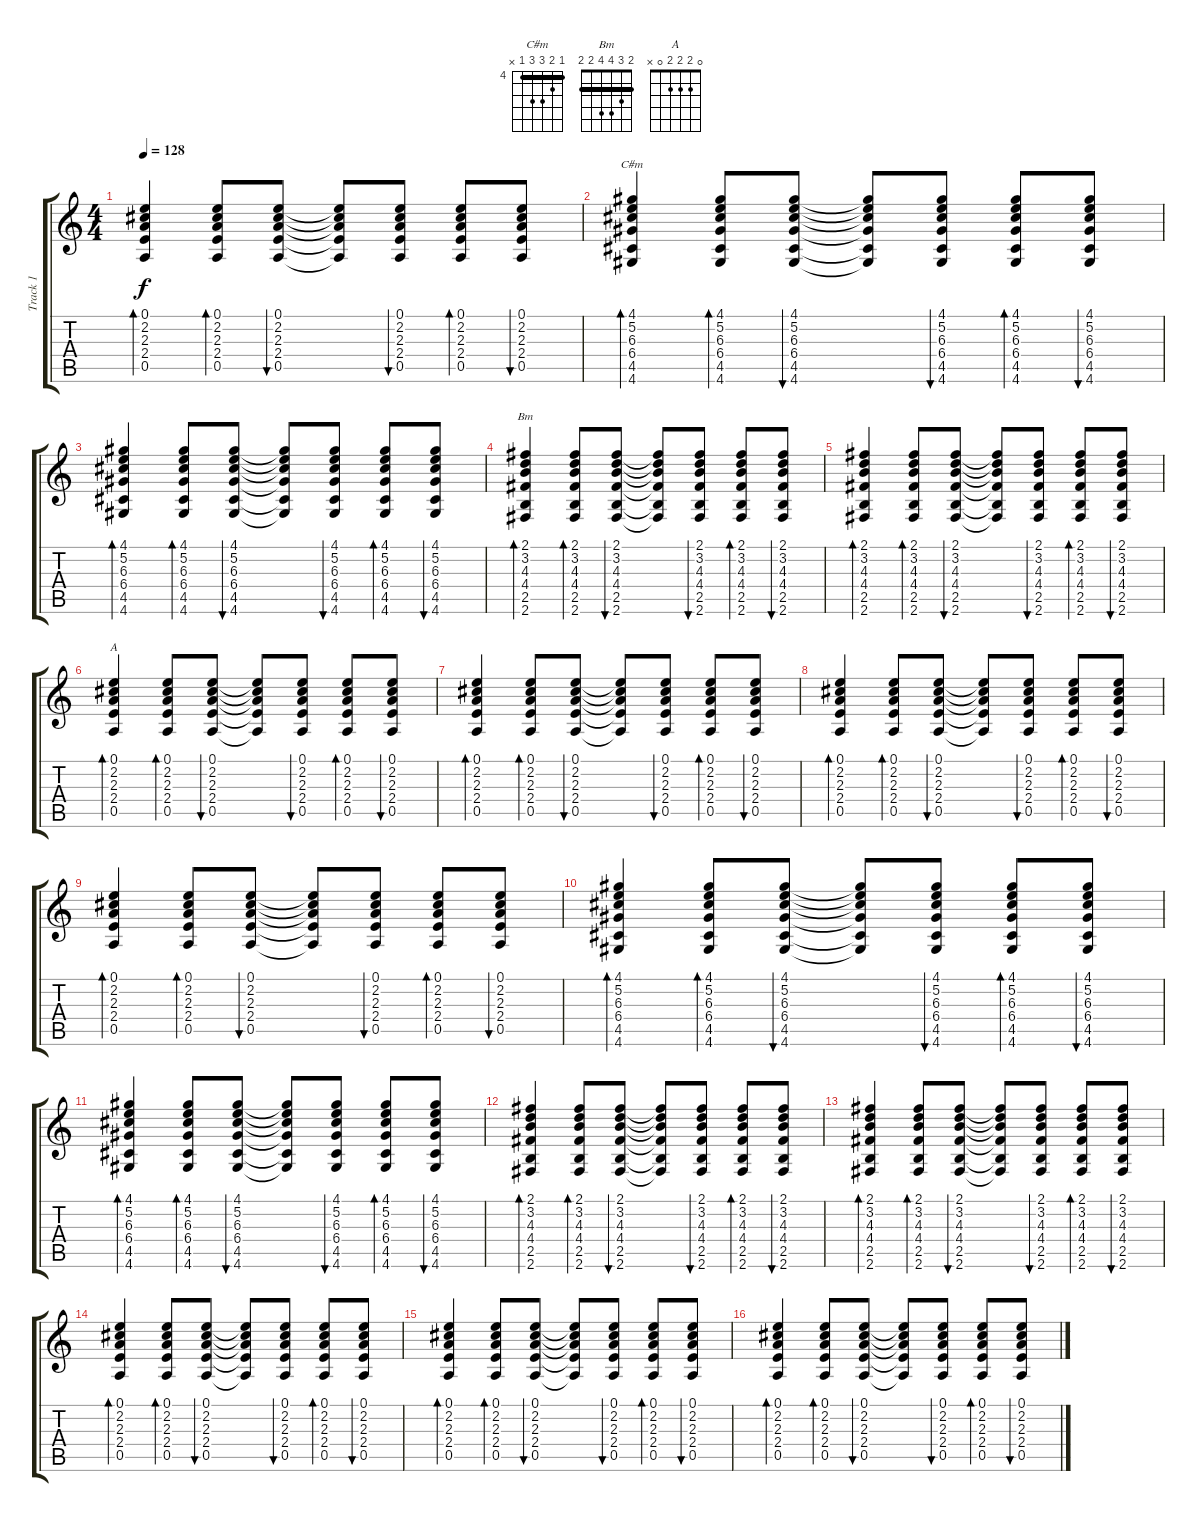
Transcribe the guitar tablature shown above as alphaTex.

\track ("Track 1" "Track 1") {instrument acousticguitarsteel}
\staff {score tabs}
\tuning (E4 B3 G3 D3 A2 E2) {hide}
\chord ("C#m" 4 5 6 6 4 x) {firstfret 4 barre 4}
\chord ("Bm" 2 3 4 4 2 2) {barre 2}
\chord ("A" 0 2 2 2 0 x)
\ts (4 4)
\tempo 128
\clef g2
\ks c
(0.1 2.2 2.3 2.4 0.5).4{bd 60 dy f} (0.1 2.2 2.3 2.4 0.5).8{bd 60} (0.1 2.2 2.3 2.4 0.5).8{bu 60} (0.1{t} 2.2{t} 2.3{t} 2.4{t} 0.5{t}).8 (0.1 2.2 2.3 2.4 0.5).8{bu 60} (0.1 2.2 2.3 2.4 0.5).8{bd 60} (0.1 2.2 2.3 2.4 0.5).8{bu 60} |
(4.1 5.2 6.3 6.4 4.5 4.6).4{bd 60 ch "C#m"} (4.1 5.2 6.3 6.4 4.5 4.6).8{bd 60} (4.1 5.2 6.3 6.4 4.5 4.6).8{bu 60} (4.1{t} 5.2{t} 6.3{t} 6.4{t} 4.5{t} 4.6{t}).8 (4.1 5.2 6.3 6.4 4.5 4.6).8{bu 60} (4.1 5.2 6.3 6.4 4.5 4.6).8{bd 60} (4.1 5.2 6.3 6.4 4.5 4.6).8{bu 60} |
(4.1 5.2 6.3 6.4 4.5 4.6).4{bd 60} (4.1 5.2 6.3 6.4 4.5 4.6).8{bd 60} (4.1 5.2 6.3 6.4 4.5 4.6).8{bu 60} (4.1{t} 5.2{t} 6.3{t} 6.4{t} 4.5{t} 4.6{t}).8 (4.1 5.2 6.3 6.4 4.5 4.6).8{bu 60} (4.1 5.2 6.3 6.4 4.5 4.6).8{bd 60} (4.1 5.2 6.3 6.4 4.5 4.6).8{bu 60} |
(2.1 3.2 4.3 4.4 2.5 2.6).4{bd 60 ch "Bm"} (2.1 3.2 4.3 4.4 2.5 2.6).8{bd 60} (2.1 3.2 4.3 4.4 2.5 2.6).8{bu 60} (2.1{t} 3.2{t} 4.3{t} 4.4{t} 2.5{t} 2.6{t}).8 (2.1 3.2 4.3 4.4 2.5 2.6).8{bu 60} (2.1 3.2 4.3 4.4 2.5 2.6).8{bd 60} (2.1 3.2 4.3 4.4 2.5 2.6).8{bu 60} |
(2.1 3.2 4.3 4.4 2.5 2.6).4{bd 60} (2.1 3.2 4.3 4.4 2.5 2.6).8{bd 60} (2.1 3.2 4.3 4.4 2.5 2.6).8{bu 60} (2.1{t} 3.2{t} 4.3{t} 4.4{t} 2.5{t} 2.6{t}).8 (2.1 3.2 4.3 4.4 2.5 2.6).8{bu 60} (2.1 3.2 4.3 4.4 2.5 2.6).8{bd 60} (2.1 3.2 4.3 4.4 2.5 2.6).8{bu 60} |
(0.1 2.2 2.3 2.4 0.5).4{bd 60 ch "A"} (0.1 2.2 2.3 2.4 0.5).8{bd 60} (0.1 2.2 2.3 2.4 0.5).8{bu 60} (0.1{t} 2.2{t} 2.3{t} 2.4{t} 0.5{t}).8 (0.1 2.2 2.3 2.4 0.5).8{bu 60} (0.1 2.2 2.3 2.4 0.5).8{bd 60} (0.1 2.2 2.3 2.4 0.5).8{bu 60} |
(0.1 2.2 2.3 2.4 0.5).4{bd 60} (0.1 2.2 2.3 2.4 0.5).8{bd 60} (0.1 2.2 2.3 2.4 0.5).8{bu 60} (0.1{t} 2.2{t} 2.3{t} 2.4{t} 0.5{t}).8 (0.1 2.2 2.3 2.4 0.5).8{bu 60} (0.1 2.2 2.3 2.4 0.5).8{bd 60} (0.1 2.2 2.3 2.4 0.5).8{bu 60} |
(0.1 2.2 2.3 2.4 0.5).4{bd 60} (0.1 2.2 2.3 2.4 0.5).8{bd 60} (0.1 2.2 2.3 2.4 0.5).8{bu 60} (0.1{t} 2.2{t} 2.3{t} 2.4{t} 0.5{t}).8 (0.1 2.2 2.3 2.4 0.5).8{bu 60} (0.1 2.2 2.3 2.4 0.5).8{bd 60} (0.1 2.2 2.3 2.4 0.5).8{bu 60} |
(0.1 2.2 2.3 2.4 0.5).4{bd 60} (0.1 2.2 2.3 2.4 0.5).8{bd 60} (0.1 2.2 2.3 2.4 0.5).8{bu 60} (0.1{t} 2.2{t} 2.3{t} 2.4{t} 0.5{t}).8 (0.1 2.2 2.3 2.4 0.5).8{bu 60} (0.1 2.2 2.3 2.4 0.5).8{bd 60} (0.1 2.2 2.3 2.4 0.5).8{bu 60} |
(4.1 5.2 6.3 6.4 4.5 4.6).4{bd 60} (4.1 5.2 6.3 6.4 4.5 4.6).8{bd 60} (4.1 5.2 6.3 6.4 4.5 4.6).8{bu 60} (4.1{t} 5.2{t} 6.3{t} 6.4{t} 4.5{t} 4.6{t}).8 (4.1 5.2 6.3 6.4 4.5 4.6).8{bu 60} (4.1 5.2 6.3 6.4 4.5 4.6).8{bd 60} (4.1 5.2 6.3 6.4 4.5 4.6).8{bu 60} |
(4.1 5.2 6.3 6.4 4.5 4.6).4{bd 60} (4.1 5.2 6.3 6.4 4.5 4.6).8{bd 60} (4.1 5.2 6.3 6.4 4.5 4.6).8{bu 60} (4.1{t} 5.2{t} 6.3{t} 6.4{t} 4.5{t} 4.6{t}).8 (4.1 5.2 6.3 6.4 4.5 4.6).8{bu 60} (4.1 5.2 6.3 6.4 4.5 4.6).8{bd 60} (4.1 5.2 6.3 6.4 4.5 4.6).8{bu 60} |
(2.1 3.2 4.3 4.4 2.5 2.6).4{bd 60} (2.1 3.2 4.3 4.4 2.5 2.6).8{bd 60} (2.1 3.2 4.3 4.4 2.5 2.6).8{bu 60} (2.1{t} 3.2{t} 4.3{t} 4.4{t} 2.5{t} 2.6{t}).8 (2.1 3.2 4.3 4.4 2.5 2.6).8{bu 60} (2.1 3.2 4.3 4.4 2.5 2.6).8{bd 60} (2.1 3.2 4.3 4.4 2.5 2.6).8{bu 60} |
(2.1 3.2 4.3 4.4 2.5 2.6).4{bd 60} (2.1 3.2 4.3 4.4 2.5 2.6).8{bd 60} (2.1 3.2 4.3 4.4 2.5 2.6).8{bu 60} (2.1{t} 3.2{t} 4.3{t} 4.4{t} 2.5{t} 2.6{t}).8 (2.1 3.2 4.3 4.4 2.5 2.6).8{bu 60} (2.1 3.2 4.3 4.4 2.5 2.6).8{bd 60} (2.1 3.2 4.3 4.4 2.5 2.6).8{bu 60} |
(0.1 2.2 2.3 2.4 0.5).4{bd 60} (0.1 2.2 2.3 2.4 0.5).8{bd 60} (0.1 2.2 2.3 2.4 0.5).8{bu 60} (0.1{t} 2.2{t} 2.3{t} 2.4{t} 0.5{t}).8 (0.1 2.2 2.3 2.4 0.5).8{bu 60} (0.1 2.2 2.3 2.4 0.5).8{bd 60} (0.1 2.2 2.3 2.4 0.5).8{bu 60} |
(0.1 2.2 2.3 2.4 0.5).4{bd 60} (0.1 2.2 2.3 2.4 0.5).8{bd 60} (0.1 2.2 2.3 2.4 0.5).8{bu 60} (0.1{t} 2.2{t} 2.3{t} 2.4{t} 0.5{t}).8 (0.1 2.2 2.3 2.4 0.5).8{bu 60} (0.1 2.2 2.3 2.4 0.5).8{bd 60} (0.1 2.2 2.3 2.4 0.5).8{bu 60} |
(0.1 2.2 2.3 2.4 0.5).4{bd 60} (0.1 2.2 2.3 2.4 0.5).8{bd 60} (0.1 2.2 2.3 2.4 0.5).8{bu 60} (0.1{t} 2.2{t} 2.3{t} 2.4{t} 0.5{t}).8 (0.1 2.2 2.3 2.4 0.5).8{bu 60} (0.1 2.2 2.3 2.4 0.5).8{bd 60} (0.1 2.2 2.3 2.4 0.5).8{bu 60}
